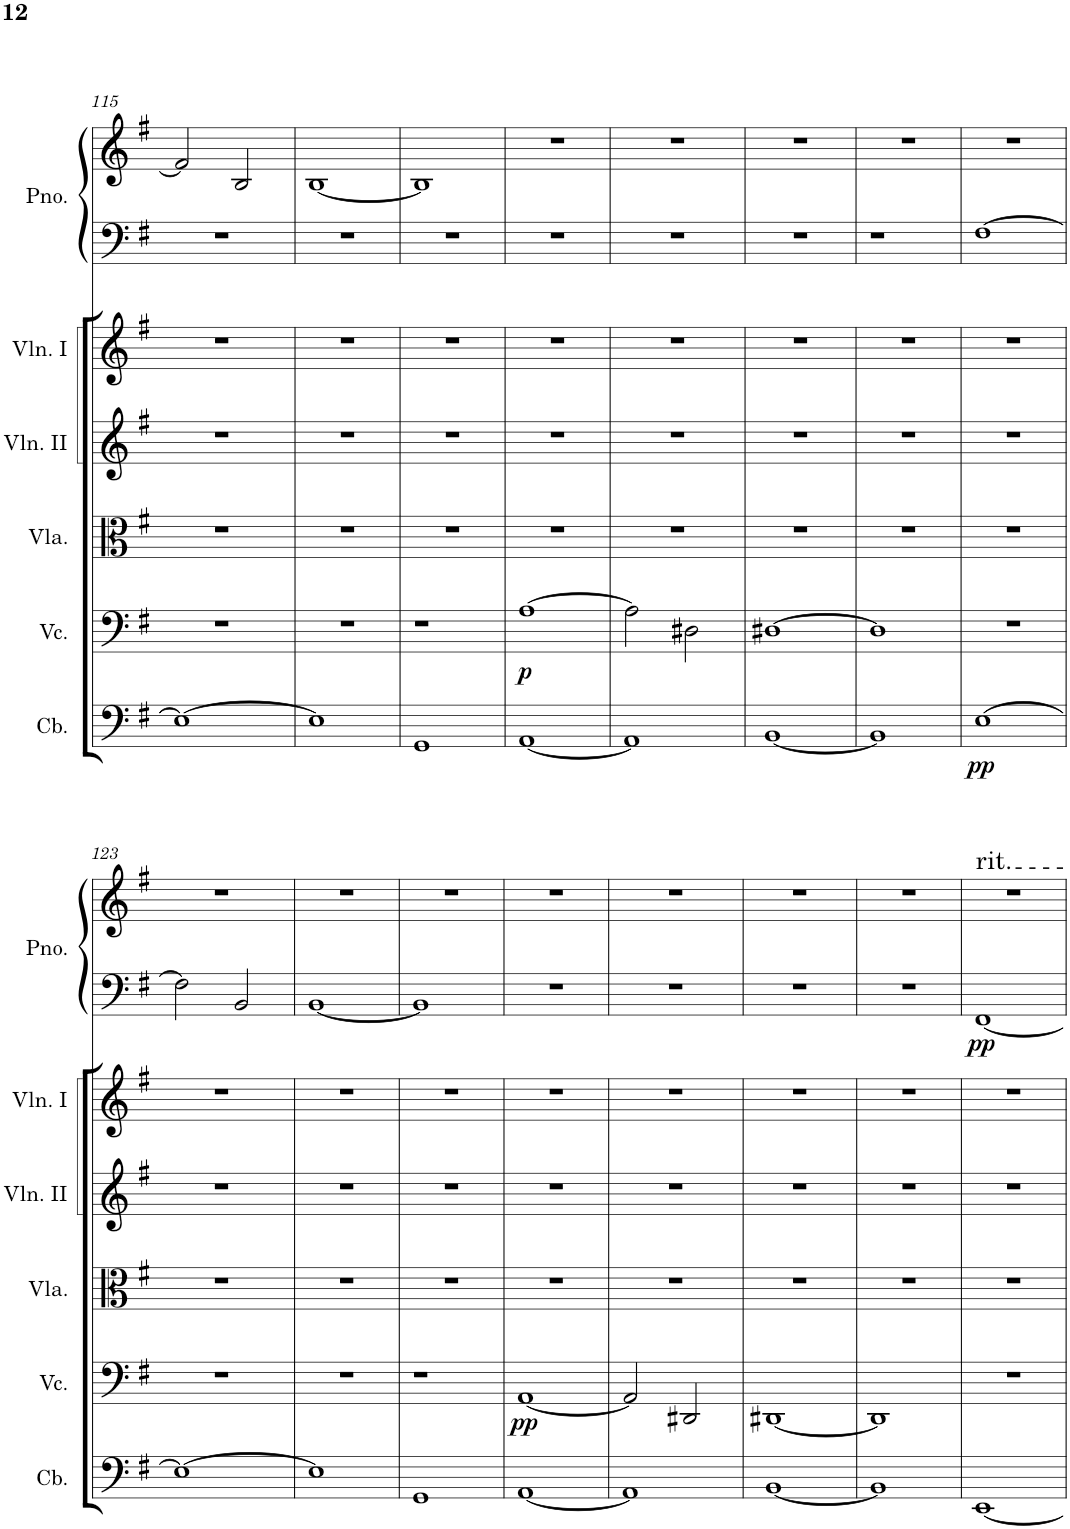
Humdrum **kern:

**kern	**dynam	**kern	**dynam	**kern	**kern	**kern	**kern	**kern	**dynam
*part6	*part6	*part5	*part5	*part4	*part3	*part2	*part1	*part1	*part1
*staff7	*staff7	*staff6	*staff6	*staff5	*staff4	*staff3	*staff2	*staff1	*staff1/2
*I"Contrabass	*	*I"Violoncello	*	*I"Viola	*I"Violin II	*I"Violin I	*I"Piano	*	*
*I'Cb.	*	*I'Vc.	*	*I'Vla.	*I'Vln. II	*I'Vln. I	*I'Pno.	*	*
!!LO:PB:g=z
*clefF4	*	*clefF4	*	*clefC3	*clefG2	*clefG2	*clefF4	*clefG2	*
*Trd7c12	*	*	*	*	*	*	*	*	*
*k[f#]	*	*k[f#]	*	*k[f#]	*k[f#]	*k[f#]	*k[f#]	*k[f#]	*
*M2/2	*	*M2/2	*	*M2/2	*M2/2	*M2/2	*M2/2	*M2/2	*
*met(c|)	*	*met(c|)	*	*met(c|)	*met(c|)	*met(c|)	*met(c|)	*met(c|)	*
=115	=115	=115	=115	=115	=115	=115	=115	=115	=115
1E_	.	1r	.	1r	1r	1r	1r	2f#/]	.
.	.	.	.	.	.	.	.	2B/	.
=116	=116	=116	=116	=116	=116	=116	=116	=116	=116
1E]	.	1r	.	1r	1r	1r	1r	[1B	.
=117	=117	=117	=117	=117	=117	=117	=117	=117	=117
1GG	.	1r	.	1r	1r	1r	1r	1B]	.
=118	=118	=118	=118	=118	=118	=118	=118	=118	=118
!	!	!	!LO:DY:b	!	!	!	!	!	!
[1AA	.	[1A	p	1r	1r	1r	1r	1r	.
=119	=119	=119	=119	=119	=119	=119	=119	=119	=119
1AA]	.	2A\]	.	1r	1r	1r	1r	1r	.
.	.	2D#X\	.	.	.	.	.	.	.
=120	=120	=120	=120	=120	=120	=120	=120	=120	=120
[1BB	.	[1D#X	.	1r	1r	1r	1r	1r	.
=121	=121	=121	=121	=121	=121	=121	=121	=121	=121
1BB]	.	1D#]	.	1r	1r	1r	1r	1r	.
=122	=122	=122	=122	=122	=122	=122	=122	=122	=122
!	!LO:DY:b	!	!	!	!	!	!	!	!
[1E	pp	1r	.	1r	1r	1r	[1F#	1r	.
!!LO:LB:g=z
=123	=123	=123	=123	=123	=123	=123	=123	=123	=123
1E_	.	1r	.	1r	1r	1r	2F#\]	1r	.
.	.	.	.	.	.	.	2BB/	.	.
=124	=124	=124	=124	=124	=124	=124	=124	=124	=124
1E]	.	1r	.	1r	1r	1r	[1BB	1r	.
=125	=125	=125	=125	=125	=125	=125	=125	=125	=125
1GG	.	1r	.	1r	1r	1r	1BB]	1r	.
=126	=126	=126	=126	=126	=126	=126	=126	=126	=126
!	!	!	!LO:DY:b	!	!	!	!	!	!
[1AA	.	[1AA	pp	1r	1r	1r	1r	1r	.
=127	=127	=127	=127	=127	=127	=127	=127	=127	=127
1AA]	.	2AA/]	.	1r	1r	1r	1r	1r	.
.	.	2DD#X/	.	.	.	.	.	.	.
=128	=128	=128	=128	=128	=128	=128	=128	=128	=128
[1BB	.	[1DD#X	.	1r	1r	1r	1r	1r	.
=129	=129	=129	=129	=129	=129	=129	=129	=129	=129
1BB]	.	1DD#]	.	1r	1r	1r	1r	1r	.
=130	=130	=130	=130	=130	=130	=130	=130	=130	=130
!	!	!	!	!	!	!	!	!LO:TX:a:t=rit.	!
!	!	!	!	!	!	!	!	!	!LO:DY:b=2
[1EE	.	1r	.	1r	1r	1r	[1FF#	1r	pp
=	=	=	=	=	=	=	=	=	=
*-	*-	*-	*-	*-	*-	*-	*-	*-	*-
